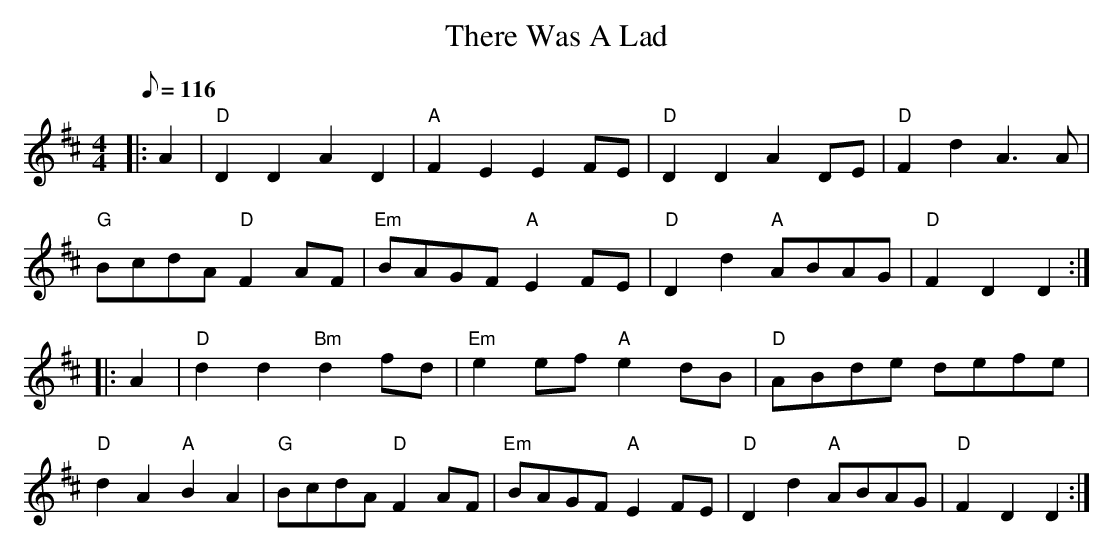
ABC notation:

X:1
T:There Was A Lad
M:4/4
L:1/8
Q:116
K:D
|: A2 | "D" D2 D2 A2 D2 | "A" F2 E2 E2 FE | "D" D2 D2 A2 DE | "D" F2 d2A3A|!
"G" BcdA "D" F2 AF | "Em" BAGF "A" E2 FE| "D" D2 d2 "A" ABAG |"D" F2 D2D2 :|!
|: A2  | "D" d2 d2 "Bm" d2 fd | "Em" e2 ef "A" e2 dB| "D" ABde defe |!
"D" d2 A2 "A" B2 A2 | "G" BcdA "D"  F2 AF | "Em" BAGF "A" E2 FE | "D" D2 d2 "A" ABAG| "D" F2 D2 D2 :|
